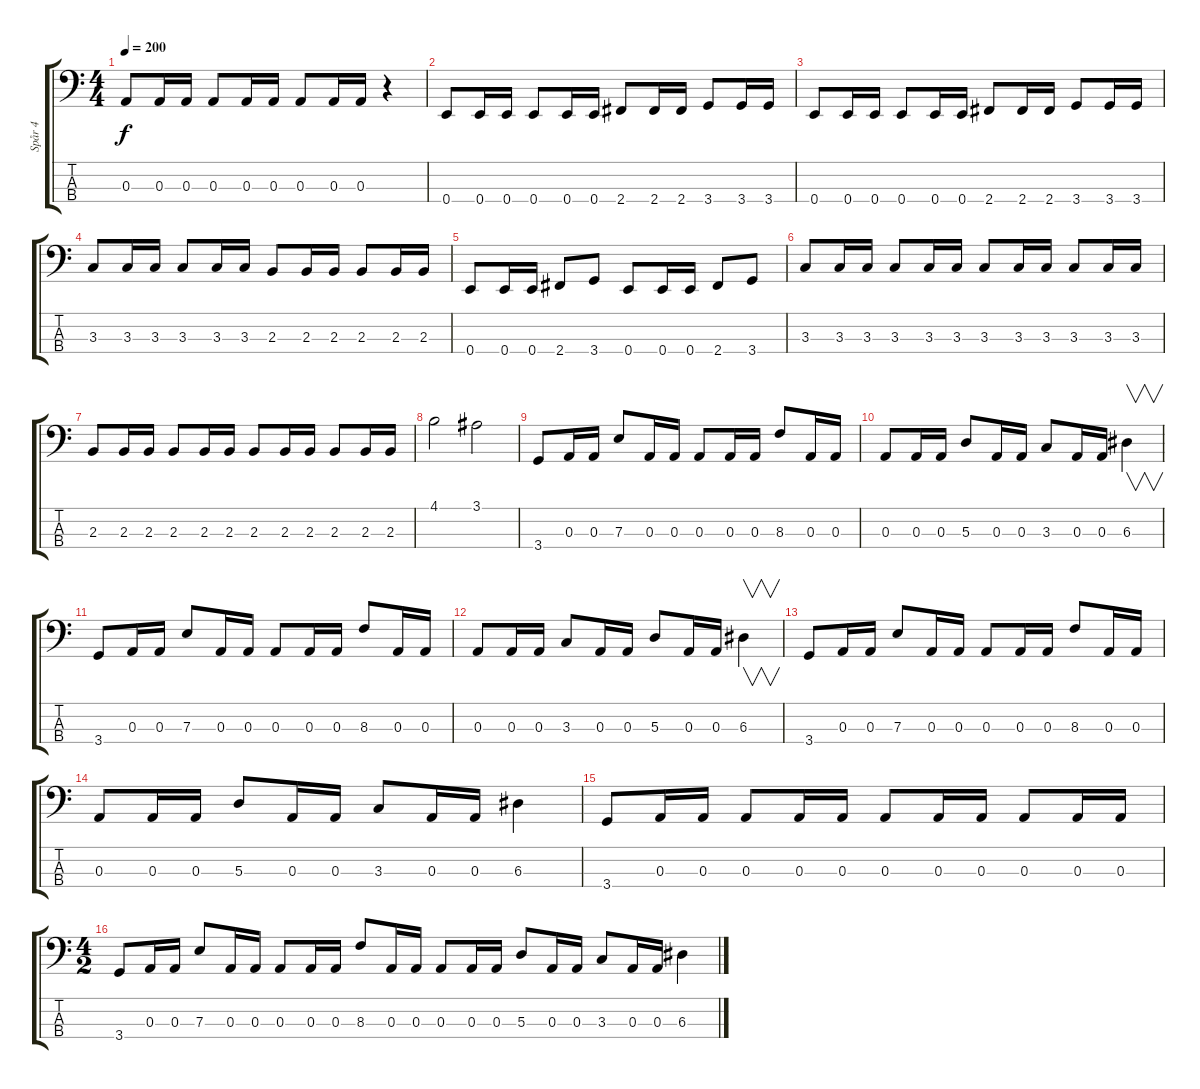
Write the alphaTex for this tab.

\track ("Spår 4" "Spår 4") {instrument electricbasspick}
\staff {score tabs}
\tuning (G2 D2 A1 E1) {hide}
\ts (4 4)
\tempo 200
\clef f4
\ks c
0.3.8{dy f} 0.3.16 0.3.16 0.3.8 0.3.16 0.3.16 0.3.8 0.3.16 0.3.16 r.4 |
0.4.8 0.4.16 0.4.16 0.4.8 0.4.16 0.4.16 2.4.8 2.4.16 2.4.16 3.4.8 3.4.16 3.4.16 |
0.4.8 0.4.16 0.4.16 0.4.8 0.4.16 0.4.16 2.4.8 2.4.16 2.4.16 3.4.8 3.4.16 3.4.16 |
3.3.8 3.3.16 3.3.16 3.3.8 3.3.16 3.3.16 2.3.8 2.3.16 2.3.16 2.3.8 2.3.16 2.3.16 |
0.4.8 0.4.16 0.4.16 2.4.8 3.4.8 0.4.8 0.4.16 0.4.16 2.4.8 3.4.8 |
3.3.8 3.3.16 3.3.16 3.3.8 3.3.16 3.3.16 3.3.8 3.3.16 3.3.16 3.3.8 3.3.16 3.3.16 |
2.3.8 2.3.16 2.3.16 2.3.8 2.3.16 2.3.16 2.3.8 2.3.16 2.3.16 2.3.8 2.3.16 2.3.16 |
4.1.2 3.1.2 |
3.4.8 0.3.16 0.3.16 7.3.8 0.3.16 0.3.16 0.3.8 0.3.16 0.3.16 8.3.8 0.3.16 0.3.16 |
0.3.8 0.3.16 0.3.16 5.3.8 0.3.16 0.3.16 3.3.8 0.3.16 0.3.16 6.3.4{v} |
3.4.8 0.3.16 0.3.16 7.3.8 0.3.16 0.3.16 0.3.8 0.3.16 0.3.16 8.3.8 0.3.16 0.3.16 |
0.3.8 0.3.16 0.3.16 3.3.8 0.3.16 0.3.16 5.3.8 0.3.16 0.3.16 6.3.4{v} |
3.4.8 0.3.16 0.3.16 7.3.8 0.3.16 0.3.16 0.3.8 0.3.16 0.3.16 8.3.8 0.3.16 0.3.16 |
0.3.8 0.3.16 0.3.16 5.3.8 0.3.16 0.3.16 3.3.8 0.3.16 0.3.16 6.3.4 |
3.4.8 0.3.16 0.3.16 0.3.8 0.3.16 0.3.16 0.3.8 0.3.16 0.3.16 0.3.8 0.3.16 0.3.16 |
\ts (4 2)
3.4.8 0.3.16 0.3.16 7.3.8 0.3.16 0.3.16 0.3.8 0.3.16 0.3.16 8.3.8 0.3.16 0.3.16 0.3.8 0.3.16 0.3.16 5.3.8 0.3.16 0.3.16 3.3.8 0.3.16 0.3.16 6.3.4
